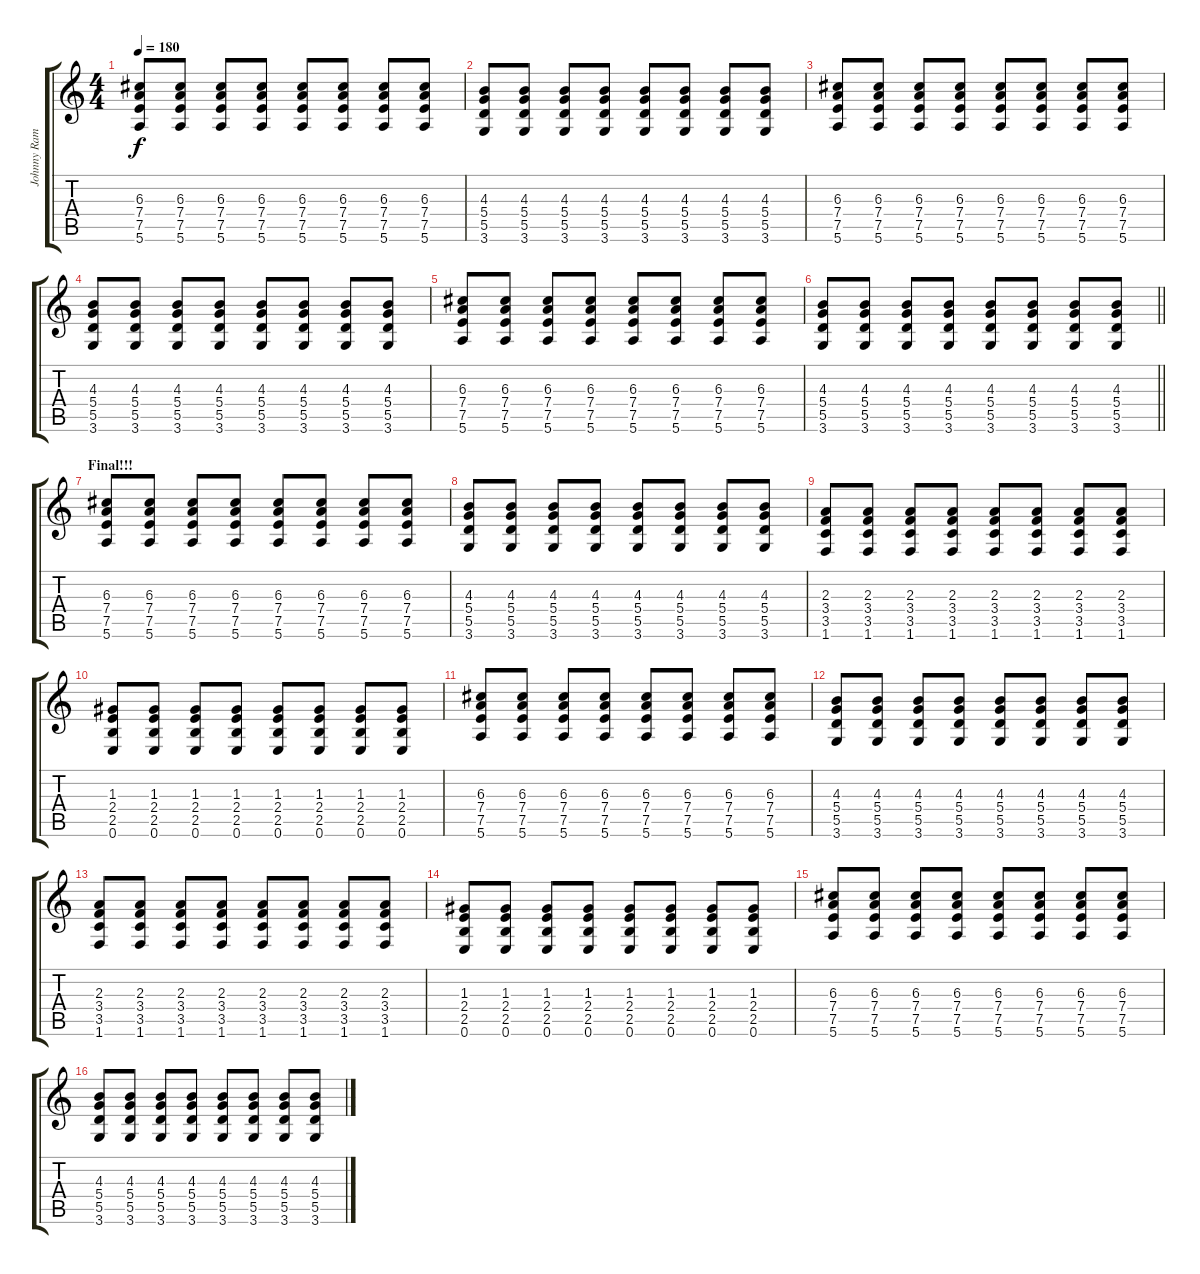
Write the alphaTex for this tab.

\track ("Johnny Ramone" "Johnny Ram") {instrument overdrivenguitar}
\staff {score tabs}
\tuning (E4 B3 G3 D3 A2 E2) {hide}
\ts (4 4)
\tempo 180
\clef g2
\ks c
(6.3 7.4 7.5 5.6).8{dy f} (6.3 7.4 7.5 5.6).8 (6.3 7.4 7.5 5.6).8 (6.3 7.4 7.5 5.6).8 (6.3 7.4 7.5 5.6).8 (6.3 7.4 7.5 5.6).8 (6.3 7.4 7.5 5.6).8 (6.3 7.4 7.5 5.6).8 |
(4.3 5.4 5.5 3.6).8 (4.3 5.4 5.5 3.6).8 (4.3 5.4 5.5 3.6).8 (4.3 5.4 5.5 3.6).8 (4.3 5.4 5.5 3.6).8 (4.3 5.4 5.5 3.6).8 (4.3 5.4 5.5 3.6).8 (4.3 5.4 5.5 3.6).8 |
(6.3 7.4 7.5 5.6).8 (6.3 7.4 7.5 5.6).8 (6.3 7.4 7.5 5.6).8 (6.3 7.4 7.5 5.6).8 (6.3 7.4 7.5 5.6).8 (6.3 7.4 7.5 5.6).8 (6.3 7.4 7.5 5.6).8 (6.3 7.4 7.5 5.6).8 |
(4.3 5.4 5.5 3.6).8 (4.3 5.4 5.5 3.6).8 (4.3 5.4 5.5 3.6).8 (4.3 5.4 5.5 3.6).8 (4.3 5.4 5.5 3.6).8 (4.3 5.4 5.5 3.6).8 (4.3 5.4 5.5 3.6).8 (4.3 5.4 5.5 3.6).8 |
(6.3 7.4 7.5 5.6).8 (6.3 7.4 7.5 5.6).8 (6.3 7.4 7.5 5.6).8 (6.3 7.4 7.5 5.6).8 (6.3 7.4 7.5 5.6).8 (6.3 7.4 7.5 5.6).8 (6.3 7.4 7.5 5.6).8 (6.3 7.4 7.5 5.6).8 |
\barLineRight lightlight
(4.3 5.4 5.5 3.6).8 (4.3 5.4 5.5 3.6).8 (4.3 5.4 5.5 3.6).8 (4.3 5.4 5.5 3.6).8 (4.3 5.4 5.5 3.6).8 (4.3 5.4 5.5 3.6).8 (4.3 5.4 5.5 3.6).8 (4.3 5.4 5.5 3.6).8 |
\section ("" "Final!!!")
(6.3 7.4 7.5 5.6).8 (6.3 7.4 7.5 5.6).8 (6.3 7.4 7.5 5.6).8 (6.3 7.4 7.5 5.6).8 (6.3 7.4 7.5 5.6).8 (6.3 7.4 7.5 5.6).8 (6.3 7.4 7.5 5.6).8 (6.3 7.4 7.5 5.6).8 |
(4.3 5.4 5.5 3.6).8 (4.3 5.4 5.5 3.6).8 (4.3 5.4 5.5 3.6).8 (4.3 5.4 5.5 3.6).8 (4.3 5.4 5.5 3.6).8 (4.3 5.4 5.5 3.6).8 (4.3 5.4 5.5 3.6).8 (4.3 5.4 5.5 3.6).8 |
(2.3 3.4 3.5 1.6).8 (2.3 3.4 3.5 1.6).8 (2.3 3.4 3.5 1.6).8 (2.3 3.4 3.5 1.6).8 (2.3 3.4 3.5 1.6).8 (2.3 3.4 3.5 1.6).8 (2.3 3.4 3.5 1.6).8 (2.3 3.4 3.5 1.6).8 |
(1.3 2.4 2.5 0.6).8 (1.3 2.4 2.5 0.6).8 (1.3 2.4 2.5 0.6).8 (1.3 2.4 2.5 0.6).8 (1.3 2.4 2.5 0.6).8 (1.3 2.4 2.5 0.6).8 (1.3 2.4 2.5 0.6).8 (1.3 2.4 2.5 0.6).8 |
(6.3 7.4 7.5 5.6).8 (6.3 7.4 7.5 5.6).8 (6.3 7.4 7.5 5.6).8 (6.3 7.4 7.5 5.6).8 (6.3 7.4 7.5 5.6).8 (6.3 7.4 7.5 5.6).8 (6.3 7.4 7.5 5.6).8 (6.3 7.4 7.5 5.6).8 |
(4.3 5.4 5.5 3.6).8 (4.3 5.4 5.5 3.6).8 (4.3 5.4 5.5 3.6).8 (4.3 5.4 5.5 3.6).8 (4.3 5.4 5.5 3.6).8 (4.3 5.4 5.5 3.6).8 (4.3 5.4 5.5 3.6).8 (4.3 5.4 5.5 3.6).8 |
(2.3 3.4 3.5 1.6).8 (2.3 3.4 3.5 1.6).8 (2.3 3.4 3.5 1.6).8 (2.3 3.4 3.5 1.6).8 (2.3 3.4 3.5 1.6).8 (2.3 3.4 3.5 1.6).8 (2.3 3.4 3.5 1.6).8 (2.3 3.4 3.5 1.6).8 |
(1.3 2.4 2.5 0.6).8 (1.3 2.4 2.5 0.6).8 (1.3 2.4 2.5 0.6).8 (1.3 2.4 2.5 0.6).8 (1.3 2.4 2.5 0.6).8 (1.3 2.4 2.5 0.6).8 (1.3 2.4 2.5 0.6).8 (1.3 2.4 2.5 0.6).8 |
(6.3 7.4 7.5 5.6).8 (6.3 7.4 7.5 5.6).8 (6.3 7.4 7.5 5.6).8 (6.3 7.4 7.5 5.6).8 (6.3 7.4 7.5 5.6).8 (6.3 7.4 7.5 5.6).8 (6.3 7.4 7.5 5.6).8 (6.3 7.4 7.5 5.6).8 |
(4.3 5.4 5.5 3.6).8 (4.3 5.4 5.5 3.6).8 (4.3 5.4 5.5 3.6).8 (4.3 5.4 5.5 3.6).8 (4.3 5.4 5.5 3.6).8 (4.3 5.4 5.5 3.6).8 (4.3 5.4 5.5 3.6).8 (4.3 5.4 5.5 3.6).8
